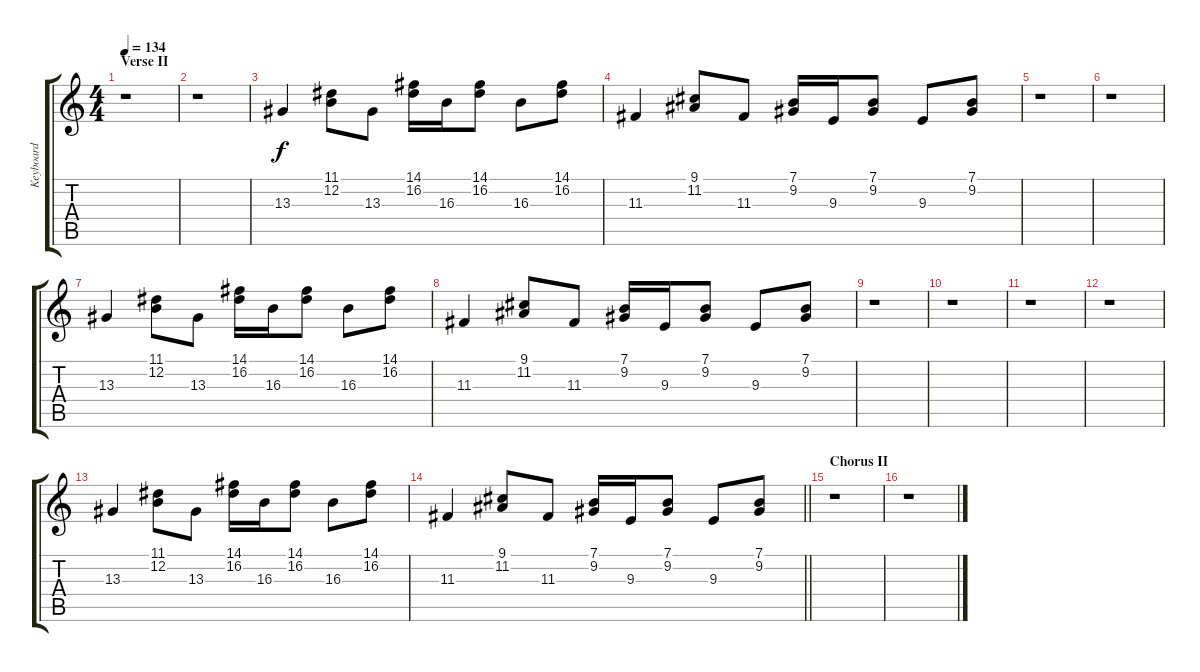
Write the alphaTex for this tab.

\track ("Keyboard" "Keyboard") {instrument drawbarorgan}
\staff {score tabs}
\tuning (E4 B3 G3 D3 A2 E2) {hide}
\ts (4 4)
\section ("" "Verse II")
\tempo 134
\clef g2
\ks c
r.1{dy f} |
r.1 |
13.3.4 (11.1 12.2).8 13.3.8 (14.1 16.2).16 16.3.16 (14.1 16.2).8 16.3.8 (14.1 16.2).8 |
11.3.4 (9.1 11.2).8 11.3.8 (7.1 9.2).16 9.3.16 (7.1 9.2).8 9.3.8 (7.1 9.2).8 |
r.1 |
r.1 |
13.3.4 (11.1 12.2).8 13.3.8 (14.1 16.2).16 16.3.16 (14.1 16.2).8 16.3.8 (14.1 16.2).8 |
11.3.4 (9.1 11.2).8 11.3.8 (7.1 9.2).16 9.3.16 (7.1 9.2).8 9.3.8 (7.1 9.2).8 |
r.1 |
r.1 |
r.1 |
r.1 |
13.3.4 (11.1 12.2).8 13.3.8 (14.1 16.2).16 16.3.16 (14.1 16.2).8 16.3.8 (14.1 16.2).8 |
\barLineRight lightlight
11.3.4 (9.1 11.2).8 11.3.8 (7.1 9.2).16 9.3.16 (7.1 9.2).8 9.3.8 (7.1 9.2).8 |
\section ("" "Chorus II")
r.1 |
r.1
